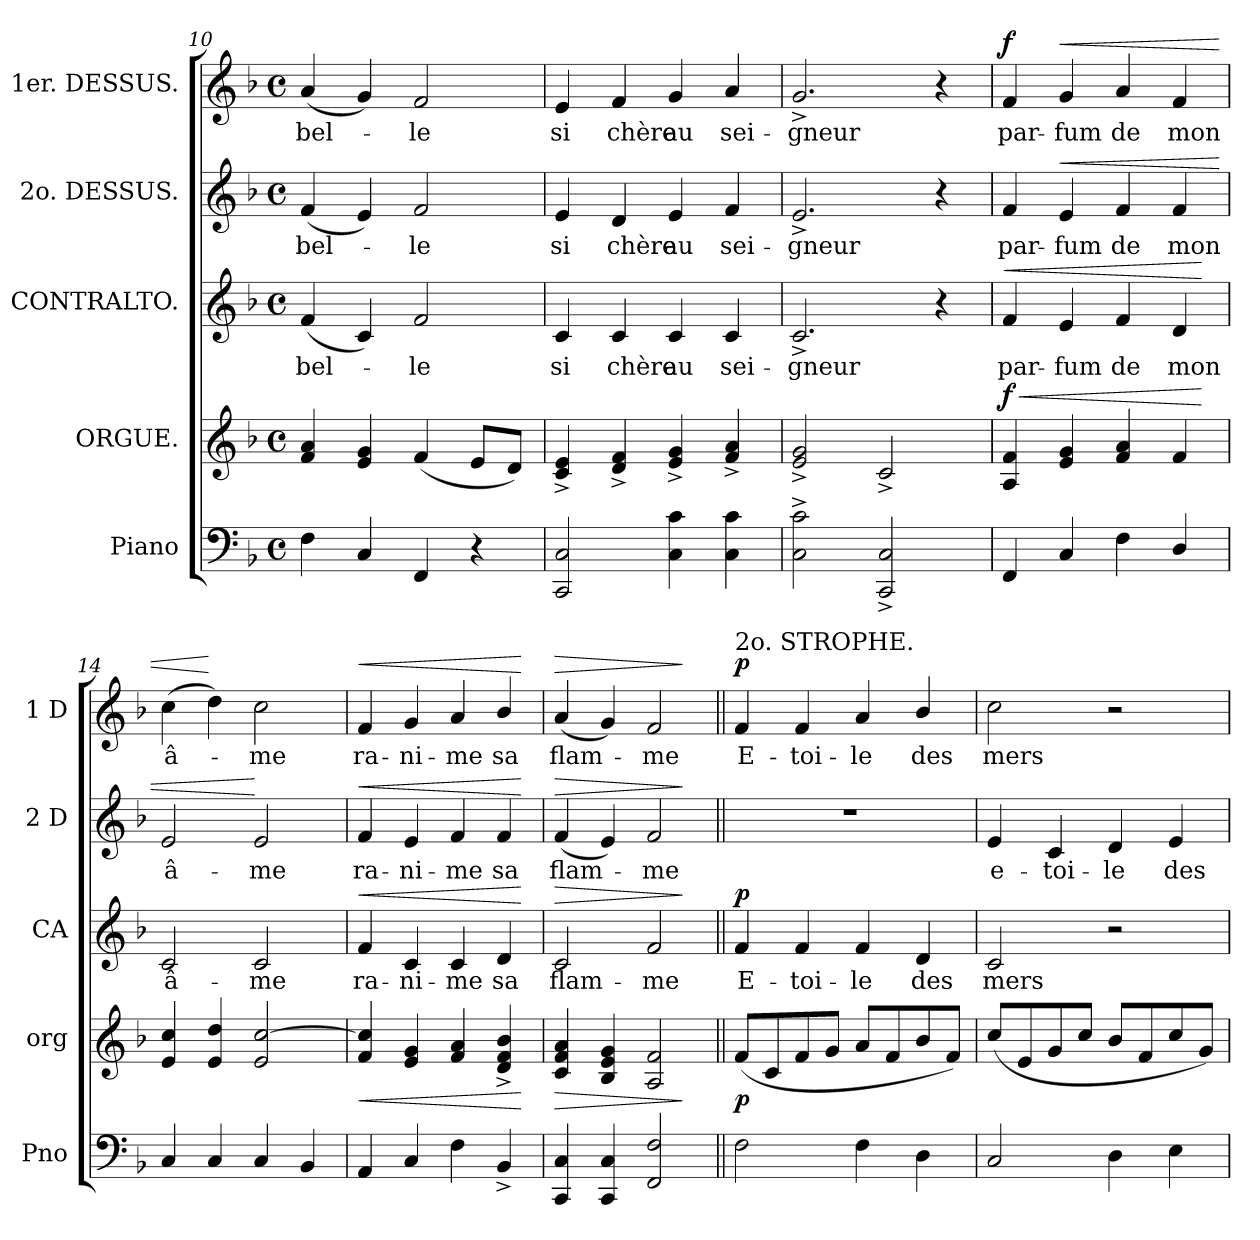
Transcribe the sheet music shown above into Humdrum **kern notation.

**kern	**kern	**dynam	**kern	**text	**dynam	**kern	**text	**dynam	**kern	**text	**dynam
*part5	*part4	*part4	*part3	*part3	*part3	*part2	*part2	*part2	*part1	*part1	*part1
*staff5	*staff4	*staff4	*staff3	*staff3	*staff3	*staff2	*staff2	*staff2	*staff1	*staff1	*staff1
*I"Piano	*I"ORGUE.	*	*I"CONTRALTO.	*	*	*I"2o. DESSUS.	*	*	*I"1er. DESSUS.	*	*
*I'Pno	*I'org	*	*I'CA	*	*	*I'2 D	*	*	*I'1 D	*	*
*clefF4	*clefG2	*	*clefG2	*	*	*clefG2	*	*	*clefG2	*	*
*k[b-]	*k[b-]	*	*k[b-]	*	*	*k[b-]	*	*	*k[b-]	*	*
*F:	*F:	*	*F:	*	*	*F:	*	*	*F:	*	*
*M4/4	*M4/4	*	*M4/4	*	*	*M4/4	*	*	*M4/4	*	*
*met(c)	*met(c)	*	*met(c)	*	*	*met(c)	*	*	*met(c)	*	*
=10	=10	=10	=10	=10	=10	=10	=10	=10	=10	=10	=10
4F\	4f/ 4a/	.	(4f/	bel-	.	(4f/	bel-	.	(4a/	bel-	.
4C/	4e/ 4g/	.	4c/)	.	.	4e/)	.	.	4g/)	.	.
4FF/	(4f/	.	2f/	-le	.	2f/	-le	.	2f/	-le	.
4r	8e/L	.	.	.	.	.	.	.	.	.	.
.	8d/J)	.	.	.	.	.	.	.	.	.	.
=11	=11	=11	=11	=11	=11	=11	=11	=11	=11	=11	=11
2CC/ 2C/	4c^/ 4e^/	.	4c/	si	.	4e/	si	.	4e/	si	.
.	4d^/ 4f^/	.	4c/	chère	.	4d/	chère	.	4f/	chère	.
4C\ 4c\	4e^/ 4g^/	.	4c/	au	.	4e/	au	.	4g/	au	.
4C\ 4c\	4f^/ 4a^/	.	4c/	sei-	.	4f/	sei-	.	4a/	sei-	.
=12	=12	=12	=12	=12	=12	=12	=12	=12	=12	=12	=12
2C^\ 2c^\	2e^>/ 2g^>/	.	2.c^>/	-gneur	.	2.e^>/	-gneur	.	2.g^>/	-gneur	.
2CC^>/ 2C^>/	2c^>/	.	.	.	.	.	.	.	.	.	.
.	.	.	4r	.	.	4r	.	.	4r	.	.
=13	=13	=13	=13	=13	=13	=13	=13	=13	=13	=13	=13
!	!	!LO:HP:a	!	!	!LO:HP:a	!	!	!	!	!	!
!	!	!LO:DY:n=1:a	!	!	!	!	!	!	!	!	!LO:DY:a
4FF/	4A/ 4f/	< f	4f/	par-	<	4f/	par-	.	4f/	par-	f
!	!	!	!	!	!	!	!	!LO:HP:a	!	!	!LO:HP:a
4C/	4e/ 4g/	.	4e/	-fum	.	4e/	-fum	<	4g/	-fum	<
4F\	4f/ 4a/	.	4f/	de	.	4f/	de	.	4a/	de	.
4D/	4f/	.	4d/	mon	.	4f/	mon	.	4f/	mon	.
.	.	[	.	.	[	.	.	.	.	.	.
=14	=14	=14	=14	=14	=14	=14	=14	=14	=14	=14	=14
4C/	4e/ 4cc/	.	2c/	â-	.	2e/	â-	.	(4cc\	â-	.
4C/	4e/ 4dd/	.	.	.	.	.	.	.	4dd\)	.	[
4C/	2e/ [2cc/	.	2c/	-me	.	2e/	-me	[	2cc\	-me	.
4BB-/	.	.	.	.	.	.	.	.	.	.	.
=15	=15	=15	=15	=15	=15	=15	=15	=15	=15	=15	=15
!	!	!LO:HP:b	!	!	!LO:HP:a	!	!	!LO:HP:a	!	!	!LO:HP:a
4AA/	4f/ 4cc]/	<	4f/	ra-	<	4f/	ra-	<	4f/	ra-	<
4C/	4e/ 4g/	.	4c/	-ni-	.	4e/	-ni-	.	4g/	-ni-	.
4F\	4f/ 4a/	.	4c/	-me	.	4f/	-me	.	4a/	-me	.
4BB-^>/	4d^/ 4f^/ 4b-^/	.	4d/	sa	.	4f/	sa	.	4b-/	sa	.
.	.	[	.	.	[	.	.	[	.	.	[
=16	=16	=16	=16	=16	=16	=16	=16	=16	=16	=16	=16
!	!	!LO:HP:b	!	!	!LO:HP:a	!	!	!LO:HP:a	!	!	!LO:HP:a
4CC/ 4C/	4c/ 4f/ 4a/	>	2c/	flam-	>	(4f/	flam-	>	(4a/	flam-	>
4CC/ 4C/	4B-/ 4e/ 4g/	.	.	.	.	4e/)	.	.	4g/)	.	.
2FF/ 2F/	2A/ 2f/	.	2f/	-me	.	2f/	-me	.	2f/	-me	.
.	.	]	.	.	]	.	.	]	.	.	]
=17||	=17||	=17||	=17||	=17||	=17||	=17||	=17||	=17||	=17||	=17||	=17||
!	!	!	!	!	!	!	!	!	!LO:TX:a:t=2o. STROPHE.	!	!
!	!	!LO:DY:b	!	!	!LO:DY:a	!	!	!	!	!	!LO:DY:a
2F\	(8f/L	p	4f/	E-	p	1r	.	.	4f/	E-	p
.	8c/	.	.	.	.	.	.	.	.	.	.
.	8f/	.	4f/	-toi-	.	.	.	.	4f/	-toi-	.
.	8g/J	.	.	.	.	.	.	.	.	.	.
4F\	8a/L	.	4f/	-le	.	.	.	.	4a/	-le	.
.	8f/	.	.	.	.	.	.	.	.	.	.
4D\	8b-/	.	4d/	des	.	.	.	.	4b-/	des	.
.	8f/J)	.	.	.	.	.	.	.	.	.	.
=18	=18	=18	=18	=18	=18	=18	=18	=18	=18	=18	=18
2C/	(8cc/L	.	2c/	mers	.	4e/	e-	.	2cc\	mers	.
.	8e/	.	.	.	.	.	.	.	.	.	.
.	8g/	.	.	.	.	4c/	-toi-	.	.	.	.
.	8cc/J	.	.	.	.	.	.	.	.	.	.
4D\	8b-/L	.	2r	.	.	4d/	-le	.	2r	.	.
.	8f/	.	.	.	.	.	.	.	.	.	.
4E\	8cc/	.	.	.	.	4e/	des	.	.	.	.
.	8g/J)	.	.	.	.	.	.	.	.	.	.
=	=	=	=	=	=	=	=	=	=	=	=
*-	*-	*-	*-	*-	*-	*-	*-	*-	*-	*-	*-
